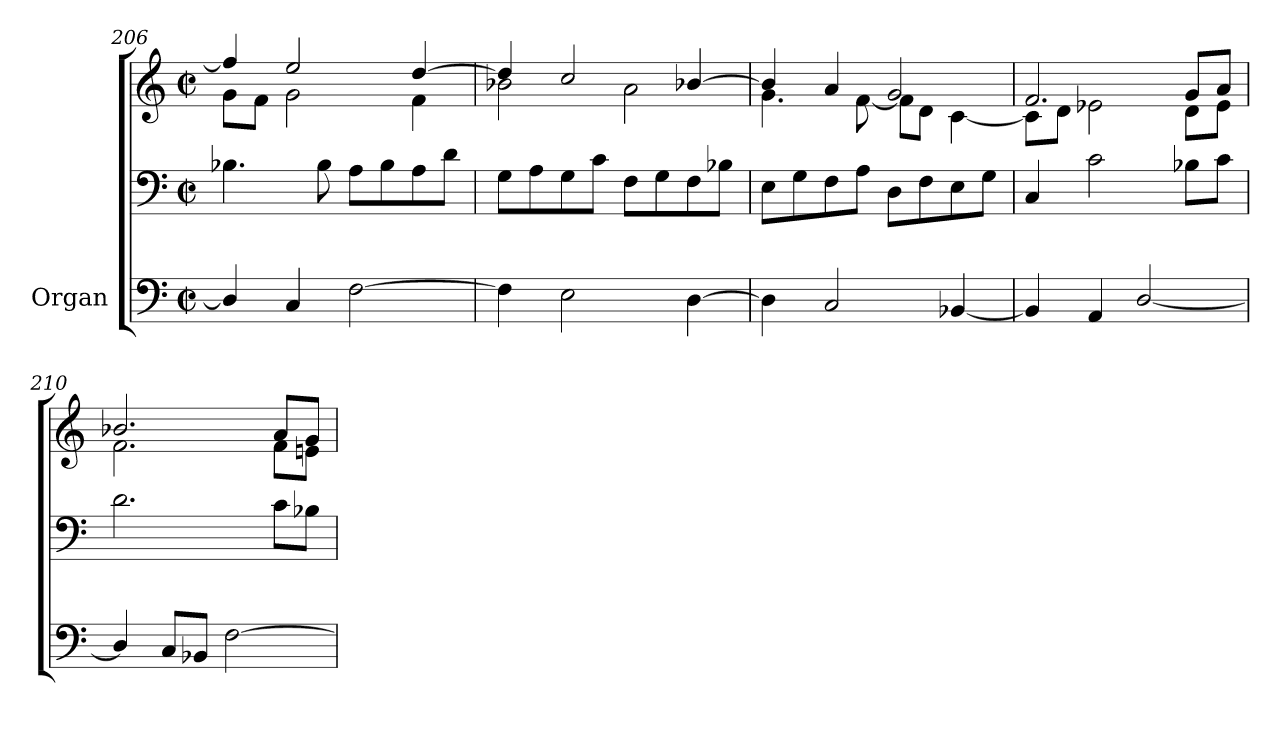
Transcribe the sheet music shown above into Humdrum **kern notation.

**kern	**kern	**kern
*part1	*part1	*part1
*staff3	*staff2	*staff1
*I"Organ	*	*
*clefF4	*clefF4	*clefG2
*k[]	*k[]	*k[]
*M2/2	*M2/2	*M2/2
*met(c|)	*met(c|)	*met(c|)
=206	=206	=206
*	*	*^
4D/]	4.B-X\	4ff/]	8g\L
.	.	.	8f\J
4C/	.	2ee/	2g\
.	8B-\	.	.
[2F\	8A\L	.	.
.	8B-\	.	.
.	8A\	[4dd/	4f\
.	8d\J	.	.
=207	=207	=207	=207
4F\]	8G\L	4dd/]	2b-X\
.	8A\	.	.
2E\	8G\	2cc/	.
.	8c\J	.	.
.	8F\L	.	2a\
.	8G\	.	.
[4D\	8F\	[4b-X/	.
.	8B-X\J	.	.
=208	=208	=208	=208
4D\]	8E\L	4b-/]	4.g\
.	8G\	.	.
2C/	8F\	4a/	.
.	8A\J	.	[8f\
.	8D\L	2g/	8f\L]
.	8F\	.	8d\J
[4BB-X/	8E\	.	[4c\
.	8G\J	.	.
=209	=209	=209	=209
4BB-/]	4C/	2.f/	8c\L]
.	.	.	8d\J
4AA/	2c\	.	2e-X\
[2D/	.	.	.
.	8B-X\L	8g/L	8d\L
.	8c\J	8a/J	8e-\J
=210	=210	=210	=210
4D/]	2.d\	2.b-X/	2.f\
8C/L	.	.	.
8BB-X/J	.	.	.
[2F\	.	.	.
.	8c\L	8a/L	8f\L
.	8B-X\J	8g/J	8en\J
*	*	*v	*v
=	=	=
*-	*-	*-
